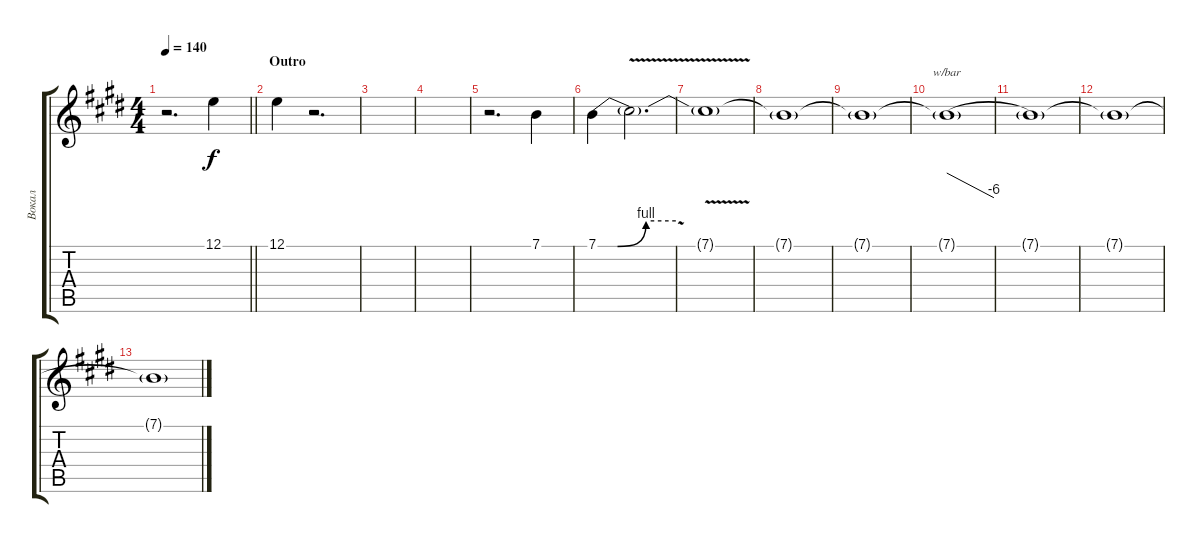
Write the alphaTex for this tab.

\track ("Вокал" "Вокал") {instrument trumpet}
\staff {score tabs}
\tuning (E4 B3 G3 D3 A2 E2) {hide}
\ts (4 4)
\tempo 140
\clef g2
\barLineRight lightlight
\ks c#minor
r.2{d dy f} 12.1.4 |
\section ("" "Outro")
12.1.4 r.2{d} |
|
|
r.2{d} 7.1.4 |
7.1{be (custom 0 0 15 0 37 4 60 4)}.4 7.1{v t}.2{d} |
7.1{t}.1 |
7.1{t}.1 |
7.1{t}.1 |
7.1{t}.1{tbe (dive default 0 0 60 -24)} |
7.1{t}.1 |
7.1{t}.1 |
7.1{t}.1
